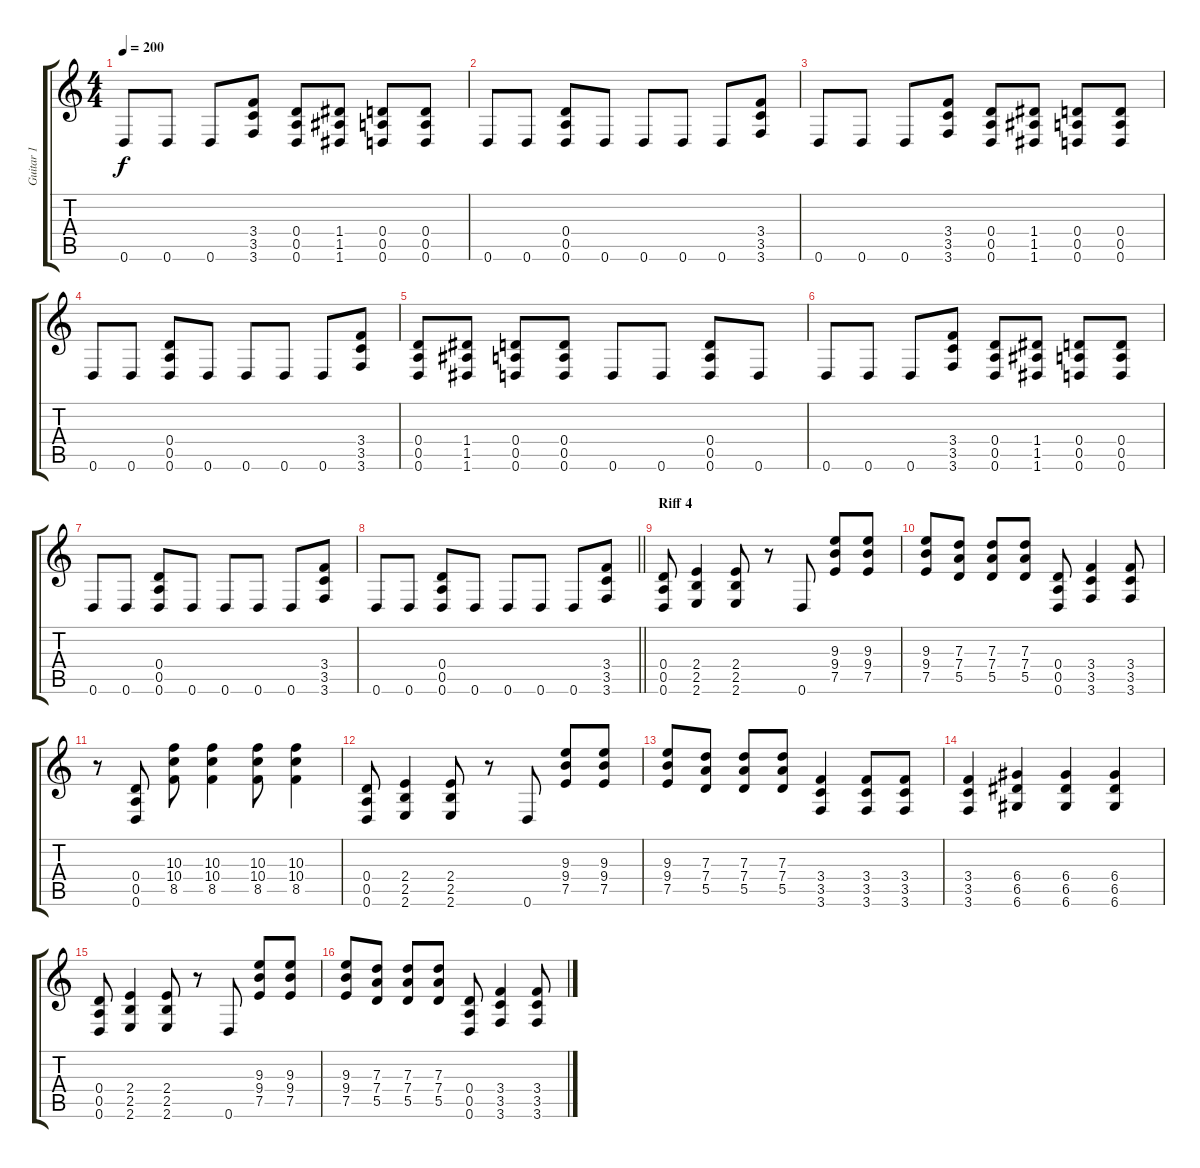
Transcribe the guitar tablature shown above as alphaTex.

\track ("Guitar 1" "Guitar 1") {instrument distortionguitar}
\staff {score tabs}
\tuning (E4 B3 G3 D3 A2 D2) {hide}
\ts (4 4)
\tempo 200
\clef g2
\ks c
0.6.8{dy f} 0.6.8 0.6.8 (3.4 3.5 3.6).8 (0.4 0.5 0.6).8 (1.4 1.5 1.6).8 (0.4 0.5 0.6).8 (0.4 0.5 0.6).8 |
0.6.8 0.6.8 (0.4 0.5 0.6).8 0.6.8 0.6.8 0.6.8 0.6.8 (3.4 3.5 3.6).8 |
0.6.8 0.6.8 0.6.8 (3.4 3.5 3.6).8 (0.4 0.5 0.6).8 (1.4 1.5 1.6).8 (0.4 0.5 0.6).8 (0.4 0.5 0.6).8 |
0.6.8 0.6.8 (0.4 0.5 0.6).8 0.6.8 0.6.8 0.6.8 0.6.8 (3.4 3.5 3.6).8 |
(0.4 0.5 0.6).8 (1.4 1.5 1.6).8 (0.4 0.5 0.6).8 (0.4 0.5 0.6).8 0.6.8 0.6.8 (0.4 0.5 0.6).8 0.6.8 |
0.6.8 0.6.8 0.6.8 (3.4 3.5 3.6).8 (0.4 0.5 0.6).8 (1.4 1.5 1.6).8 (0.4 0.5 0.6).8 (0.4 0.5 0.6).8 |
0.6.8 0.6.8 (0.4 0.5 0.6).8 0.6.8 0.6.8 0.6.8 0.6.8 (3.4 3.5 3.6).8 |
\barLineRight lightlight
0.6.8 0.6.8 (0.4 0.5 0.6).8 0.6.8 0.6.8 0.6.8 0.6.8 (3.4 3.5 3.6).8 |
\section ("" "Riff 4")
(0.4 0.5 0.6).8 (2.4 2.5 2.6).4 (2.4 2.5 2.6).8 r.8 0.6.8 (9.3 9.4 7.5).8 (9.3 9.4 7.5).8 |
(9.3 9.4 7.5).8 (7.3 7.4 5.5).8 (7.3 7.4 5.5).8 (7.3 7.4 5.5).8 (0.4 0.5 0.6).8 (3.4 3.5 3.6).4 (3.4 3.5 3.6).8 |
r.8 (0.4 0.5 0.6).8 (10.3 10.4 8.5).8 (10.3 10.4 8.5).4 (10.3 10.4 8.5).8 (10.3 10.4 8.5).4 |
(0.4 0.5 0.6).8 (2.4 2.5 2.6).4 (2.4 2.5 2.6).8 r.8 0.6.8 (9.3 9.4 7.5).8 (9.3 9.4 7.5).8 |
(9.3 9.4 7.5).8 (7.3 7.4 5.5).8 (7.3 7.4 5.5).8 (7.3 7.4 5.5).8 (3.4 3.5 3.6).4 (3.4 3.5 3.6).8 (3.4 3.5 3.6).8 |
(3.4 3.5 3.6).4 (6.4 6.5 6.6).4 (6.4 6.5 6.6).4 (6.4 6.5 6.6).4 |
(0.4 0.5 0.6).8 (2.4 2.5 2.6).4 (2.4 2.5 2.6).8 r.8 0.6.8 (9.3 9.4 7.5).8 (9.3 9.4 7.5).8 |
(9.3 9.4 7.5).8 (7.3 7.4 5.5).8 (7.3 7.4 5.5).8 (7.3 7.4 5.5).8 (0.4 0.5 0.6).8 (3.4 3.5 3.6).4 (3.4 3.5 3.6).8
